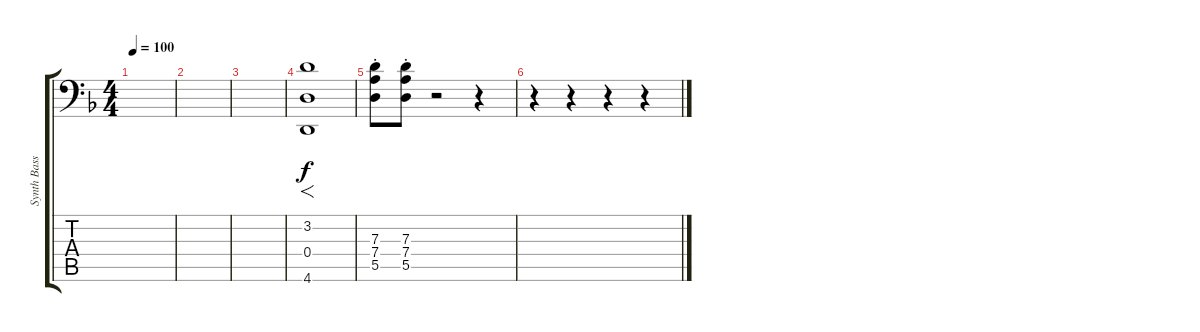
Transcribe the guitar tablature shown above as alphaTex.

\track ("Synth Bass" "Synth Bass") {instrument fx2soundtrack}
\staff {score tabs}
\tuning (E4 B3 G3 D3 A2 Bb1) {hide}
\ts (4 4)
\tempo 100
\clef f4
\ks dminor
|
|
|
(3.2 0.4 4.6).1{f} |
(7.3{st} 7.4 5.5).8 (7.3{st} 7.4 5.5).8 r.2 r.4 |
r.4 r.4 r.4 r.4
